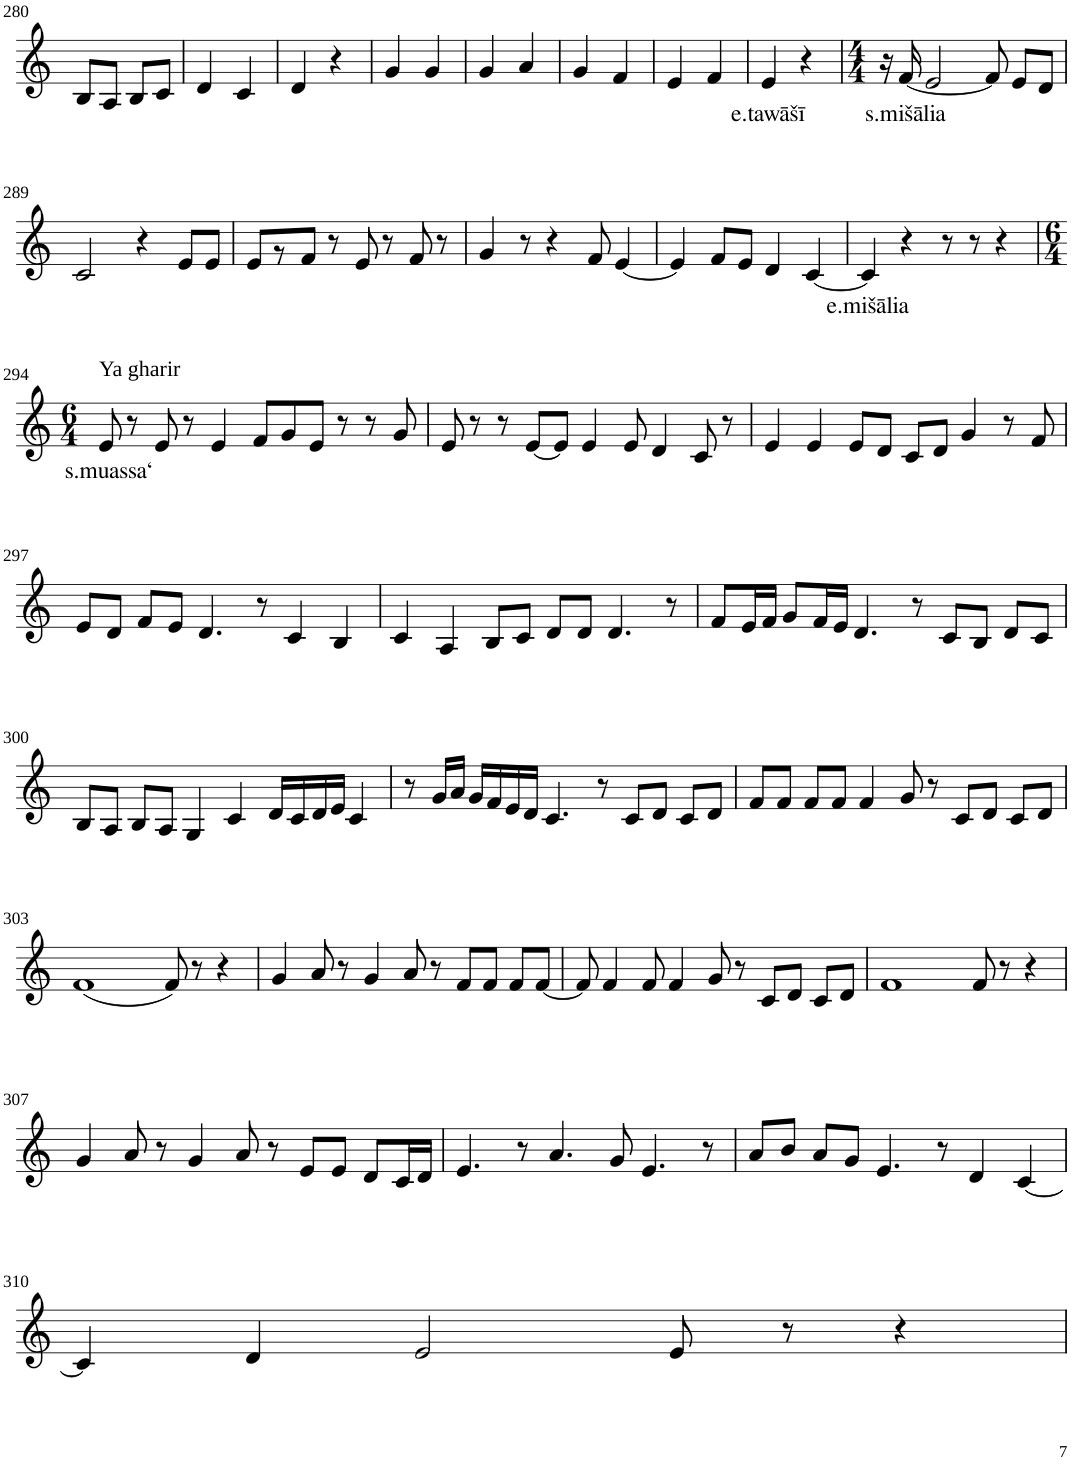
**kern	**text
*part1	*part1
*staff1	*staff1
*I"Violin	*
!!LO:PB:g=z
*clefG2	*
*k[]	*
*M2/4	*
=280	=280
8B/L	.
8A/J	.
8B/L	.
8c/J	.
=281	=281
4d/	.
4c/	.
=282	=282
4d/	.
4r	.
=283	=283
4g/	.
4g/	.
=284	=284
4g/	.
4a/	.
=285	=285
4g/	.
4f/	.
=286	=286
4e/	.
4f/	.
=287	=287
!	!LO:LY:b
4e/	e.tawāšī
4r	.
=288	=288
*M4/4	*
16r	.
!	!LO:LY:b
[16f/	s.mišālia
2e/	.
8f/]	.
8e/L	.
8d/J	.
!!LO:LB:g=z
=289	=289
2c/	.
4r	.
8e/L	.
8e/J	.
=290	=290
8e/L	.
8r	.
8f/J	.
8r	.
8e/	.
8r	.
8f/	.
8r	.
=291	=291
4g/	.
8r	.
4r	.
8f/	.
[4e/	.
=292	=292
4e/]	.
8f/L	.
8e/J	.
4d/	.
[4c/	.
=293	=293
!	!LO:LY:b
4c/]	e.mišālia
4r	.
8r	.
8r	.
4r	.
!!LO:LB:g=z
=294	=294
*M6/4	*
!LO:TX:a:t=Ya gharir	!
!	!LO:LY:b
8e/	s.muassa‘
8r	.
8e/	.
8r	.
4e/	.
8f/L	.
8g/	.
8e/J	.
8r	.
8r	.
8g/	.
=295	=295
8e/	.
8r	.
8r	.
[8e/L	.
8e/J]	.
4e/	.
8e/	.
4d/	.
8c/	.
8r	.
=296	=296
4e/	.
4e/	.
8e/L	.
8d/J	.
8c/L	.
8d/J	.
4g/	.
8r	.
8f/	.
!!LO:LB:g=z
=297	=297
8e/L	.
8d/J	.
8f/L	.
8e/J	.
4.d/	.
8r	.
4c/	.
4B/	.
=298	=298
4c/	.
4A/	.
8B/L	.
8c/J	.
8d/L	.
8d/J	.
4.d/	.
8r	.
=299	=299
8f/L	.
16e/L	.
16f/JJ	.
8g/L	.
16f/L	.
16e/JJ	.
4.d/	.
8r	.
8c/L	.
8B/J	.
8d/L	.
8c/J	.
!!LO:LB:g=z
=300	=300
8B/L	.
8A/J	.
8B/L	.
8A/J	.
4G/	.
4c/	.
16d/LL	.
16c/	.
16d/	.
16e/JJ	.
4c/	.
=301	=301
8r	.
16g/LL	.
16a/JJ	.
16g/LL	.
16f/	.
16e/	.
16d/JJ	.
4.c/	.
8r	.
8c/L	.
8d/J	.
8c/L	.
8d/J	.
=302	=302
8f/L	.
8f/J	.
8f/L	.
8f/J	.
4f/	.
8g/	.
8r	.
8c/L	.
8d/J	.
8c/L	.
8d/J	.
!!LO:LB:g=z
=303	=303
(1f	.
8f/)	.
8r	.
4r	.
=304	=304
4g/	.
8a/	.
8r	.
4g/	.
8a/	.
8r	.
8f/L	.
8f/J	.
8f/L	.
[8f/J	.
=305	=305
8f/]	.
4f/	.
8f/	.
4f/	.
8g/	.
8r	.
8c/L	.
8d/J	.
8c/L	.
8d/J	.
=306	=306
1f	.
8f/	.
8r	.
4r	.
!!LO:LB:g=z
=307	=307
4g/	.
8a/	.
8r	.
4g/	.
8a/	.
8r	.
8e/L	.
8e/J	.
8d/L	.
16c/L	.
16d/JJ	.
=308	=308
4.e/	.
8r	.
4.a/	.
8g/	.
4.e/	.
8r	.
=309	=309
8a/L	.
8b/J	.
8a/L	.
8g/J	.
4.e/	.
8r	.
4d/	.
[4c/	.
!!LO:LB:g=z
=310	=310
4c/]	.
4d/	.
2e/	.
8e/	.
8r	.
4r	.
=	=
*-	*-
